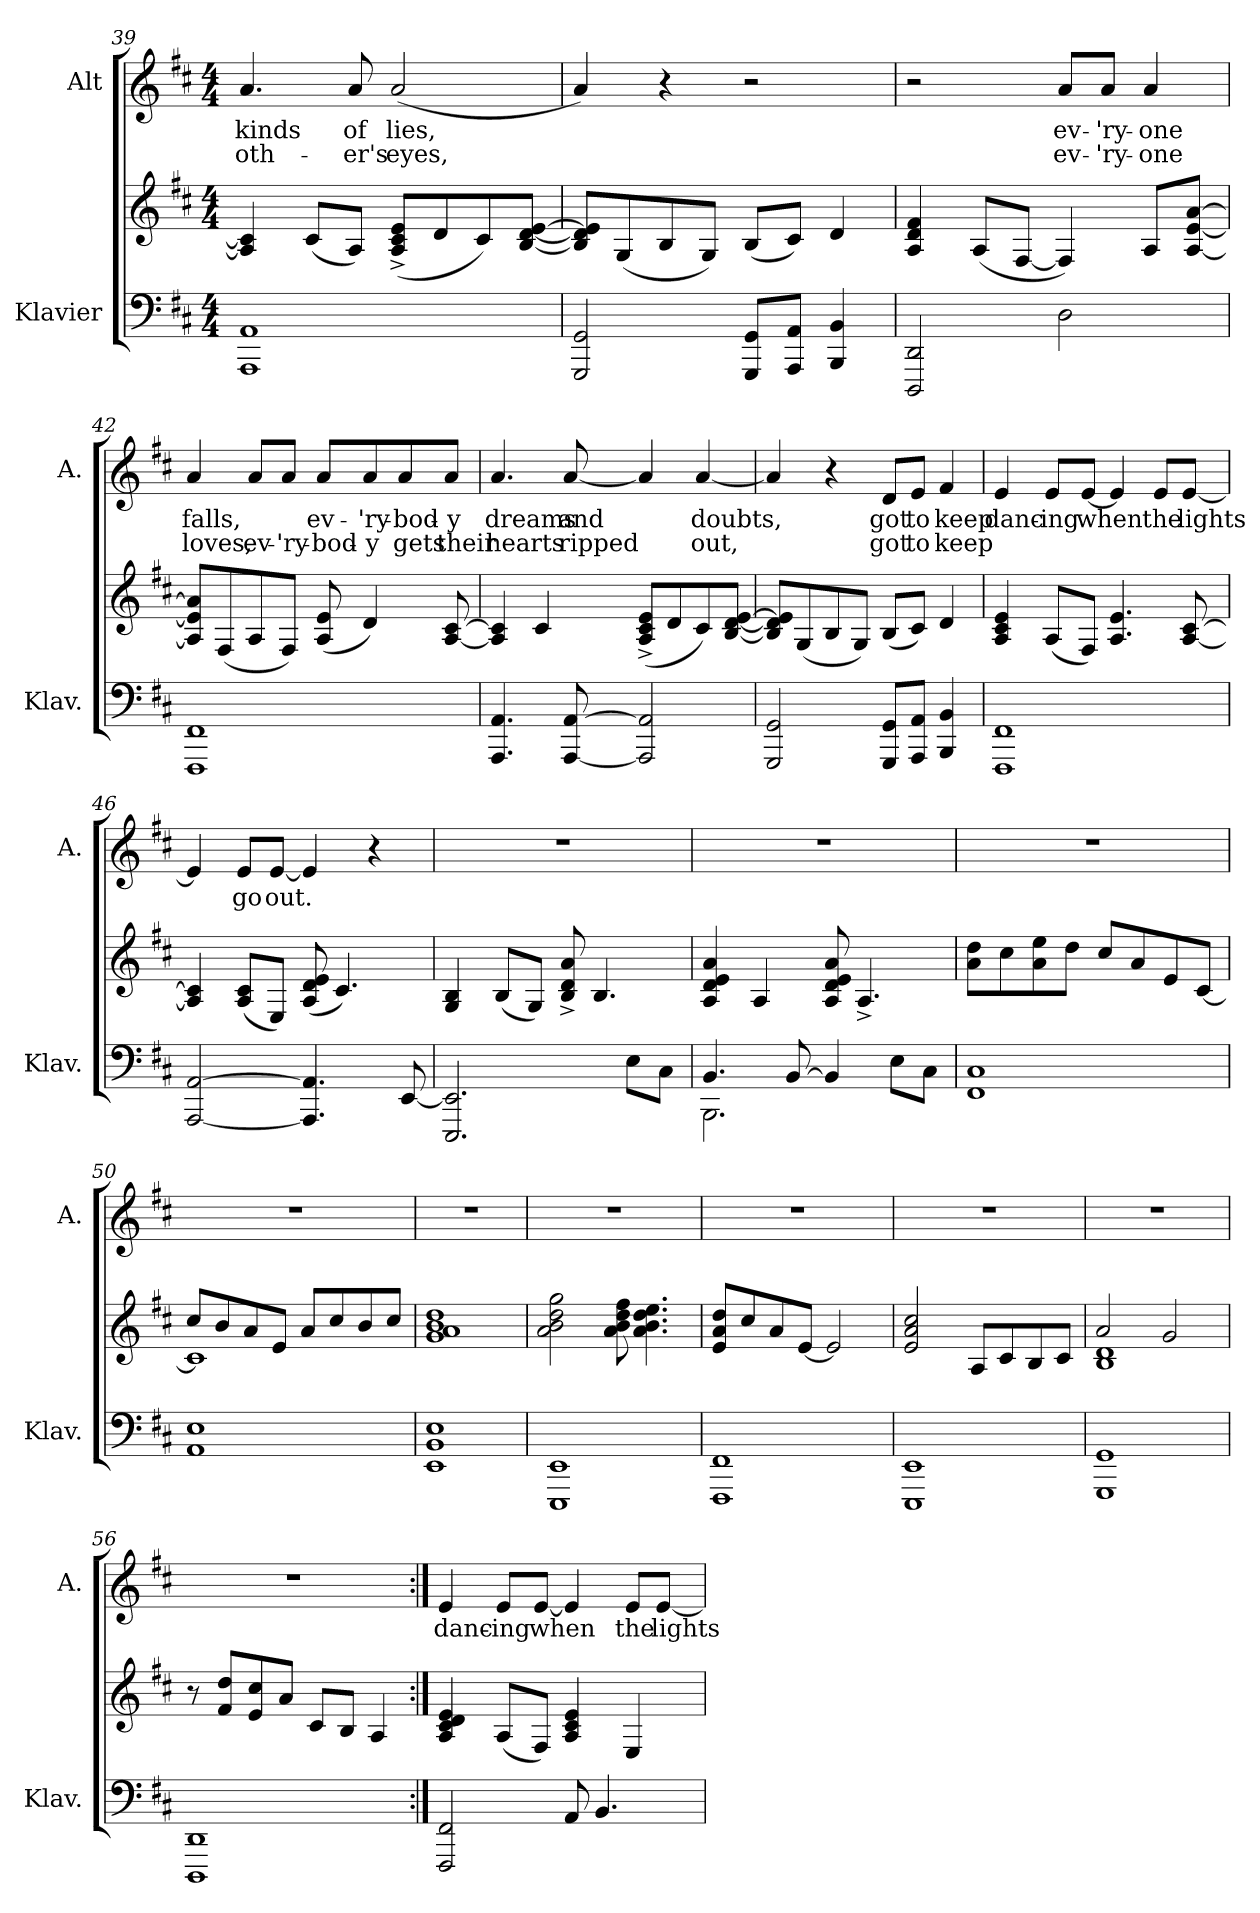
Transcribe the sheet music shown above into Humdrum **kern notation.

**kern	**kern	**kern	**text	**text
*part2	*part2	*part1	*part1	*part1
*staff3	*staff2	*staff1	*staff1	*staff1
*I"Klavier	*	*I"Alt	*	*
*I'Klav.	*	*I'A.	*	*
!!LO:LB:g=z
*clefF4	*clefG2	*clefG2	*	*
*k[f#c#]	*k[f#c#]	*k[f#c#]	*	*
*M4/4	*M4/4	*M4/4	*	*
=39	=39	=39	=39	=39
!	!	!	!LO:LY:b	!LO:LY:b
1AAA 1AA	4A/] 4c#/]	4.a/	kinds	oth-
.	(<8c#/L	.	.	.
!	!	!	!LO:LY:b	!LO:LY:b
.	8A/J)	8a/	of	-er's
!	!	!	!LO:LY:b	!LO:LY:b
.	(<8A/^ 8c#/^ 8e/^L	(<2a/	lies,	eyes,
.	8d/	.	.	.
.	8c#/)	.	.	.
.	[8B/ [8d/ [8e/J	.	.	.
=40	=40	=40	=40	=40
2GGG/ 2GG/	8B/] 8d/] 8e/]L	4a/)	.	.
.	(<8G/	.	.	.
.	8B/	4r	.	.
.	8G/J)	.	.	.
8GGG/ 8GG/L	(<8B/L	2r	.	.
8AAA/ 8AA/J	8c#/J)	.	.	.
4BBB/ 4BB/	4d/	.	.	.
=41	=41	=41	=41	=41
2DDD/ 2DD/	4A/ 4d/ 4f#/	2r	.	.
.	(<8A/L	.	.	.
.	[8F#/J	.	.	.
!	!	!	!LO:LY:b	!LO:LY:b
2D\	4F#/])	8a/L	ev-	ev-
!	!	!	!LO:LY:b	!LO:LY:b
.	.	8a/J	-'ry-	-'ry-
!	!	!	!LO:LY:b	!LO:LY:b
.	8A/L	4a/	-one	-one
.	[8A/ [8e/ [8a/J	.	.	.
!!LO:PB:g=z
=42	=42	=42	=42	=42
!	!	!	!LO:LY:b	!LO:LY:b
1FFF# 1FF#	8A/] 8e/] 8a/]L	4a/	falls,	loves,
.	(<8F#/	.	.	.
!	!	!	!	!LO:LY:b
.	8A/	8a!/L	.	ev-
!	!	!	!	!LO:LY:b
.	8F#/J)	8a!/J	.	-'ry-
!	!	!	!LO:LY:b	!LO:LY:b
.	(<8A/ 8e/	8a/L	ev-	-bod-
!	!	!	!LO:LY:b	!LO:LY:b
.	4d/)	8a/	-'ry-	-y
!	!	!	!LO:LY:b	!LO:LY:b
.	.	8a/	-bod-	gets
!	!	!	!LO:LY:b	!LO:LY:b
.	[8A/ [8c#/	8a/J	-y	their
=43	=43	=43	=43	=43
!	!	!	!LO:LY:b	!LO:LY:b
4.AAA/ 4.AA/	4A/] 4c#/]	4.a/	dreams	hearts
.	4c#/	.	.	.
!	!	!	!LO:LY:b	!LO:LY:b
[8AAA/ [8AA/	.	[8a/	and	ripped
2AAA/] 2AA/]	(<8A/^ 8c#/^ 8e/^L	4a/]	.	.
.	8d/	.	.	.
!	!	!	!LO:LY:b	!LO:LY:b
.	8c#/)	[4a/	doubts,	out,
.	[8B/ [8d/ [8e/J	.	.	.
=44	=44	=44	=44	=44
2GGG/ 2GG/	8B/] 8d/] 8e/]L	4a/]	.	.
.	(<8G/	.	.	.
.	8B/	4r	.	.
.	8G/J)	.	.	.
!	!	!	!LO:LY:b	!LO:LY:b
8GGG/ 8GG/L	(<8B/L	8d/L	got	got
!	!	!	!LO:LY:b	!LO:LY:b
8AAA/ 8AA/J	8c#/J)	8e/J	to	to
!	!	!	!LO:LY:b	!LO:LY:b
4BBB/ 4BB/	4d/	4f#/	keep	keep
!!LO:LB:g=z
=45	=45	=45	=45	=45
!	!	!	!LO:LY:b	!
1FFF# 1FF#	4A/ 4c#/ 4e/	4e/	danc-	.
!	!	!	!LO:LY:b	!
.	(<8A/L	8e/L	-ing	.
!	!	!	!LO:LY:b	!
.	8F#/J)	[8e/J	when	.
.	4.A/ 4.e/	4e/]	.	.
!	!	!	!LO:LY:b	!
.	.	8e/L	the	.
!	!	!	!LO:LY:b	!
.	[8A/ [8c#/	[8e/J	lights	.
=46	=46	=46	=46	=46
[2AAA/ [2AA/	4A/] 4c#/]	4e/]	.	.
!	!	!	!LO:LY:b	!
.	(<8A/ 8c#/L	8e/L	go	.
!	!	!	!LO:LY:b	!
.	8E/J)	[8e/J	out.	.
4.AAA/] 4.AA/]	(<8A/ 8d/ 8e/	4e/]	.	.
.	4.c#/)	.	.	.
.	.	4r	.	.
[8EE/	.	.	.	.
=47	=47	=47	=47	=47
2.EEE/ 2.EE/]	4G/ 4B/	1r	.	.
.	(<8B/L	.	.	.
.	8G/J)	.	.	.
.	8B/^ 8d/^ 8a/^	.	.	.
.	4.B/	.	.	.
8E\L	.	.	.	.
8C#\J	.	.	.	.
=48	=48	=48	=48	=48
*^	*	*	*	*
4.BB/	2.BBB\	4A/ 4d/ 4e/ 4a/	1r	.	.
.	.	4A/	.	.	.
[8BB/	.	.	.	.	.
4BB/]	.	8A/ 8d/ 8e/ 8a/	.	.	.
.	.	4.A^/	.	.	.
8E\L	4ryy	.	.	.	.
8C#\J	.	.	.	.	.
*v	*v	*	*	*	*
!!LO:LB:g=z
=49	=49	=49	=49	=49
1FF# 1C#	8a\ 8dd\L	1r	.	.
.	8cc#\	.	.	.
.	8a\ 8ee\	.	.	.
.	8dd\J	.	.	.
.	8cc#/L	.	.	.
.	8a/	.	.	.
.	8e/	.	.	.
.	[8c#/J	.	.	.
=50	=50	=50	=50	=50
*	*^	*	*	*
1AA 1E	1c#]	8cc#/L	1r	.	.
.	.	8b/	.	.	.
.	.	8a/	.	.	.
.	.	8e/J	.	.	.
.	.	8a/L	.	.	.
.	.	8cc#/	.	.	.
.	.	8b/	.	.	.
.	.	8cc#/J	.	.	.
*	*v	*v	*	*	*
=51	=51	=51	=51	=51
1EE 1BB 1E	1g 1a 1b 1dd	1r	.	.
=52	=52	=52	=52	=52
1EEE 1EE	2a\ 2b\ 2dd\ 2gg\	1r	.	.
.	8a\ 8b\ 8dd\ 8ff#\	.	.	.
.	4.a\ 4.b\ 4.dd\ 4.ee\	.	.	.
=53	=53	=53	=53	=53
1FFF# 1FF#	8e/ 8a/ 8dd/L	1r	.	.
.	8cc#/	.	.	.
.	8a/	.	.	.
.	[8e/J	.	.	.
.	2e/]	.	.	.
=54	=54	=54	=54	=54
1EEE 1EE	2e/ 2a/ 2cc#/	1r	.	.
.	8A/L	.	.	.
.	8c#/	.	.	.
.	8B/	.	.	.
.	8c#/J	.	.	.
=55	=55	=55	=55	=55
*	*^	*	*	*
1GGG 1GG	2a/	1B 1d	1r	.	.
.	2g/	.	.	.	.
*	*v	*v	*	*	*
!!LO:PB:g=z
=56	=56	=56	=56	=56
1DDD 1DD	8r	1r	.	.
.	8f#/ 8dd/L	.	.	.
.	8e/ 8cc#/	.	.	.
.	8a/J	.	.	.
.	8c#/L	.	.	.
.	8B/J	.	.	.
.	4A/	.	.	.
=57:|!	=57:|!	=57:|!	=57:|!	=57:|!
!	!	!	!LO:LY:b	!
2FFF#/ 2FF#/	4A/ 4c#/ 4d/ 4e/	4e/	danc-	.
!	!	!	!LO:LY:b	!
.	(<8A/L	8e/L	-ing	.
!	!	!	!LO:LY:b	!
.	8F#/J)	[8e/J	when	.
8AA/	4A/ 4c#/ 4e/	4e/]	.	.
4.BB/	.	.	.	.
!	!	!	!LO:LY:b	!
.	4E/	8e/L	the	.
!	!	!	!LO:LY:b	!
.	.	[8e/J	lights	.
=	=	=	=	=
*-	*-	*-	*-	*-
